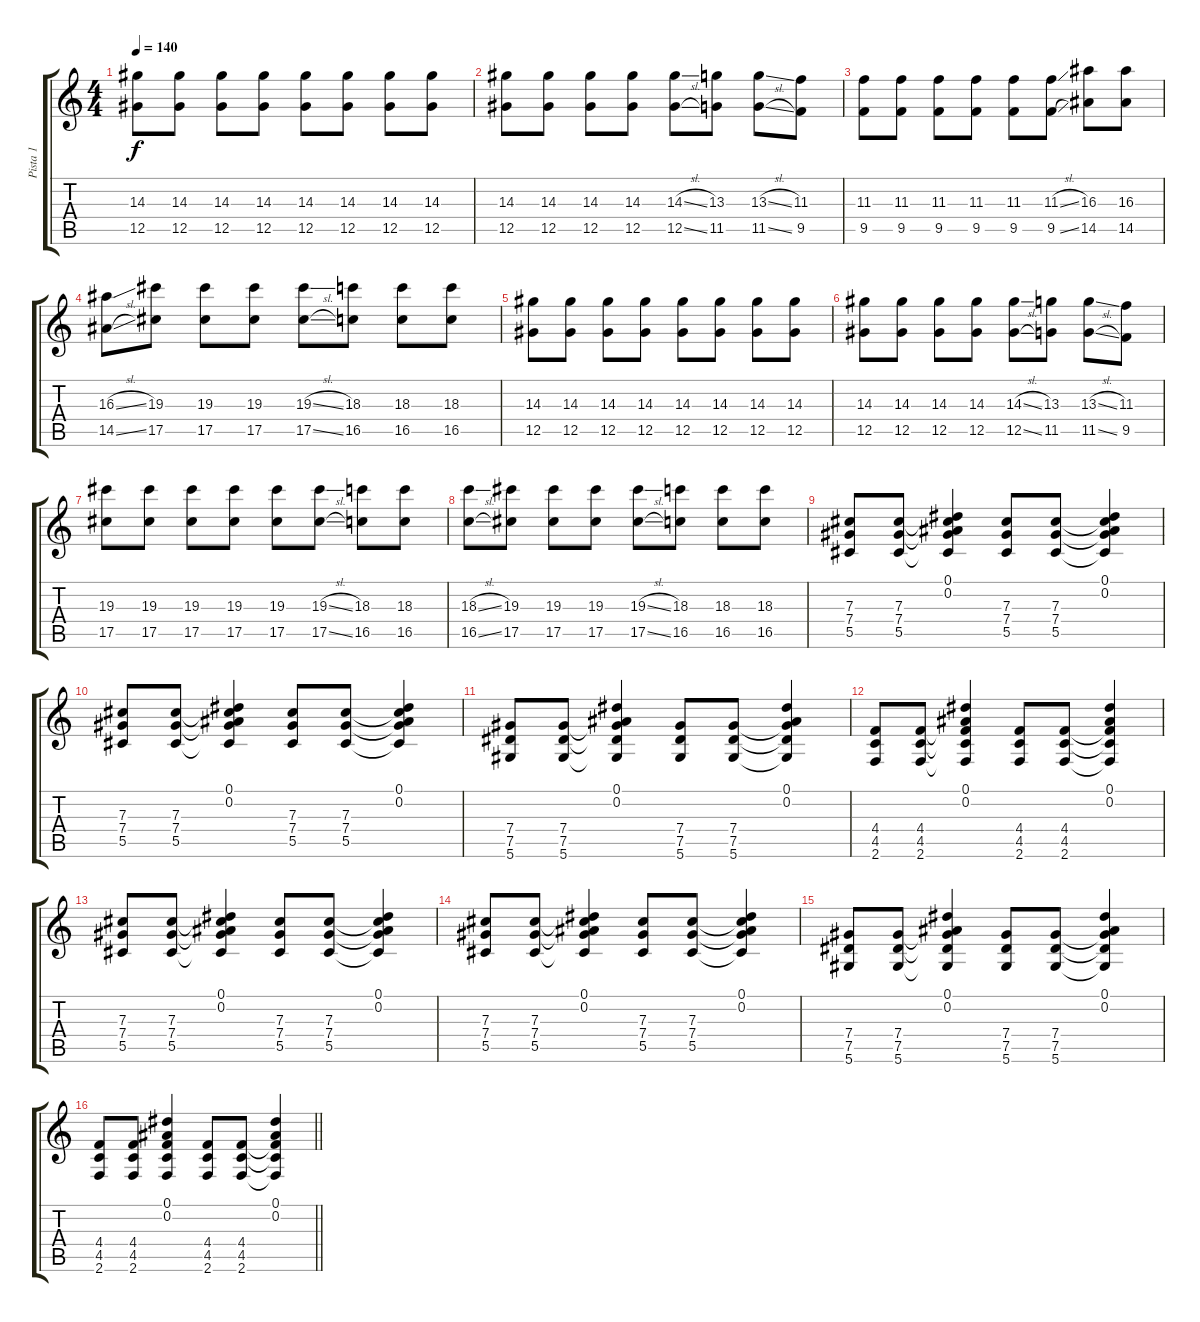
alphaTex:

\track ("Pista 1" "Pista 1") {instrument overdrivenguitar}
\staff {score tabs}
\tuning (Eb4 Bb3 Gb3 Db3 Ab2 Eb2) {hide}
\ts (4 4)
\tempo 140
\clef g2
\ks c
(14.3 12.5).8{dy f} (14.3 12.5).8 (14.3 12.5).8 (14.3 12.5).8 (14.3 12.5).8 (14.3 12.5).8 (14.3 12.5).8 (14.3 12.5).8 |
(14.3 12.5).8 (14.3 12.5).8 (14.3 12.5).8 (14.3 12.5).8 (14.3{sl} 12.5{sl}).8 (13.3 11.5).8 (13.3{sl} 11.5{sl}).8 (11.3 9.5).8 |
(11.3 9.5).8 (11.3 9.5).8 (11.3 9.5).8 (11.3 9.5).8 (11.3 9.5).8 (11.3{sl} 9.5{sl}).8 (16.3 14.5).8 (16.3 14.5).8 |
(16.3{sl} 14.5{sl}).8 (19.3 17.5).8 (19.3 17.5).8 (19.3 17.5).8 (19.3{sl} 17.5{sl}).8 (18.3 16.5).8 (18.3 16.5).8 (18.3 16.5).8 |
(14.3 12.5).8 (14.3 12.5).8 (14.3 12.5).8 (14.3 12.5).8 (14.3 12.5).8 (14.3 12.5).8 (14.3 12.5).8 (14.3 12.5).8 |
(14.3 12.5).8 (14.3 12.5).8 (14.3 12.5).8 (14.3 12.5).8 (14.3{sl} 12.5{sl}).8 (13.3 11.5).8 (13.3{sl} 11.5{sl}).8 (11.3 9.5).8 |
(19.3 17.5).8 (19.3 17.5).8 (19.3 17.5).8 (19.3 17.5).8 (19.3 17.5).8 (19.3{sl} 17.5{sl}).8 (18.3 16.5).8 (18.3 16.5).8 |
(18.3{sl} 16.5{sl}).8 (19.3 17.5).8 (19.3 17.5).8 (19.3 17.5).8 (19.3{sl} 17.5{sl}).8 (18.3 16.5).8 (18.3 16.5).8 (18.3 16.5).8 |
(7.3 7.4 5.5).8{instrument overdrivenguitar} (7.3 7.4 5.5).8 (0.1 0.2 7.3{t} 7.4{t} 5.5{t}).4 (7.3 7.4 5.5).8 (7.3 7.4 5.5).8 (0.1 0.2 7.3{t} 7.4{t} 5.5{t}).4 |
(7.3 7.4 5.5).8 (7.3 7.4 5.5).8 (0.1 0.2 7.3{t} 7.4{t} 5.5{t}).4 (7.3 7.4 5.5).8 (7.3 7.4 5.5).8 (0.1 0.2 7.3{t} 7.4{t} 5.5{t}).4 |
(7.4 7.5 5.6).8 (7.4 7.5 5.6).8 (0.1 0.2 7.4{t} 7.5{t} 5.6{t}).4 (7.4 7.5 5.6).8 (7.4 7.5 5.6).8 (0.1 0.2 7.4{t} 7.5{t} 5.6{t}).4 |
(4.4 4.5 2.6).8 (4.4 4.5 2.6).8 (0.1 0.2 4.4{t} 4.5{t} 2.6{t}).4 (4.4 4.5 2.6).8 (4.4 4.5 2.6).8 (0.1 0.2 4.4{t} 4.5{t} 2.6{t}).4 |
(7.3 7.4 5.5).8{instrument overdrivenguitar} (7.3 7.4 5.5).8 (0.1 0.2 7.3{t} 7.4{t} 5.5{t}).4 (7.3 7.4 5.5).8 (7.3 7.4 5.5).8 (0.1 0.2 7.3{t} 7.4{t} 5.5{t}).4 |
(7.3 7.4 5.5).8 (7.3 7.4 5.5).8 (0.1 0.2 7.3{t} 7.4{t} 5.5{t}).4 (7.3 7.4 5.5).8 (7.3 7.4 5.5).8 (0.1 0.2 7.3{t} 7.4{t} 5.5{t}).4 |
(7.4 7.5 5.6).8 (7.4 7.5 5.6).8 (0.1 0.2 7.4{t} 7.5{t} 5.6{t}).4 (7.4 7.5 5.6).8 (7.4 7.5 5.6).8 (0.1 0.2 7.4{t} 7.5{t} 5.6{t}).4 |
\barLineRight lightlight
(4.4 4.5 2.6).8 (4.4 4.5 2.6).8 (0.1 0.2 4.4{t} 4.5{t} 2.6{t}).4 (4.4 4.5 2.6).8 (4.4 4.5 2.6).8 (0.1 0.2 4.4{t} 4.5{t} 2.6{t}).4
